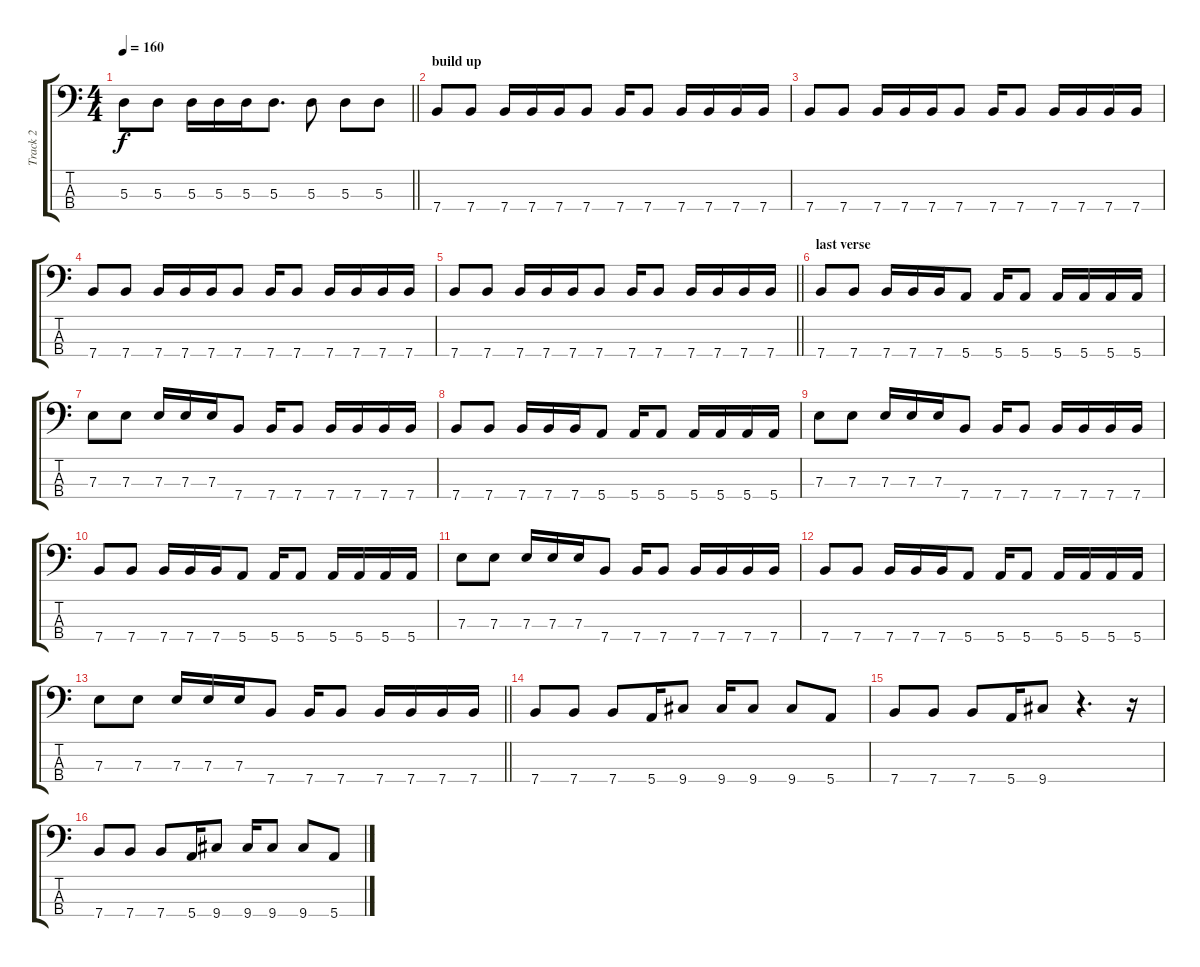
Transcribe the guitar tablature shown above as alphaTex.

\track ("Track 2" "Track 2") {instrument electricbasspick}
\staff {score tabs}
\tuning (G2 D2 A1 E1) {hide}
\ts (4 4)
\tempo 160
\clef f4
\barLineRight lightlight
\ks c
5.3.8{dy f} 5.3.8 5.3.16 5.3.16 5.3.16 5.3.8{d} 5.3.8 5.3.8 5.3.8 |
\section ("" "build up")
7.4.8 7.4.8 7.4.16 7.4.16 7.4.16 7.4.8 7.4.16 7.4.8 7.4.16 7.4.16 7.4.16 7.4.16 |
7.4.8 7.4.8 7.4.16 7.4.16 7.4.16 7.4.8 7.4.16 7.4.8 7.4.16 7.4.16 7.4.16 7.4.16 |
7.4.8 7.4.8 7.4.16 7.4.16 7.4.16 7.4.8 7.4.16 7.4.8 7.4.16 7.4.16 7.4.16 7.4.16 |
\barLineRight lightlight
7.4.8 7.4.8 7.4.16 7.4.16 7.4.16 7.4.8 7.4.16 7.4.8 7.4.16 7.4.16 7.4.16 7.4.16 |
\section ("" "last verse")
7.4.8 7.4.8 7.4.16 7.4.16 7.4.16 5.4.8 5.4.16 5.4.8 5.4.16 5.4.16 5.4.16 5.4.16 |
7.3.8 7.3.8 7.3.16 7.3.16 7.3.16 7.4.8 7.4.16 7.4.8 7.4.16 7.4.16 7.4.16 7.4.16 |
7.4.8 7.4.8 7.4.16 7.4.16 7.4.16 5.4.8 5.4.16 5.4.8 5.4.16 5.4.16 5.4.16 5.4.16 |
7.3.8 7.3.8 7.3.16 7.3.16 7.3.16 7.4.8 7.4.16 7.4.8 7.4.16 7.4.16 7.4.16 7.4.16 |
7.4.8 7.4.8 7.4.16 7.4.16 7.4.16 5.4.8 5.4.16 5.4.8 5.4.16 5.4.16 5.4.16 5.4.16 |
7.3.8 7.3.8 7.3.16 7.3.16 7.3.16 7.4.8 7.4.16 7.4.8 7.4.16 7.4.16 7.4.16 7.4.16 |
7.4.8 7.4.8 7.4.16 7.4.16 7.4.16 5.4.8 5.4.16 5.4.8 5.4.16 5.4.16 5.4.16 5.4.16 |
\barLineRight lightlight
7.3.8 7.3.8 7.3.16 7.3.16 7.3.16 7.4.8 7.4.16 7.4.8 7.4.16 7.4.16 7.4.16 7.4.16 |
7.4.8 7.4.8 7.4.8 5.4.16 9.4.8 9.4.16 9.4.8 9.4.8 5.4.8 |
7.4.8 7.4.8 7.4.8 5.4.16 9.4.8 r.4{d} r.16 |
7.4.8 7.4.8 7.4.8 5.4.16 9.4.8 9.4.16 9.4.8 9.4.8 5.4.8
